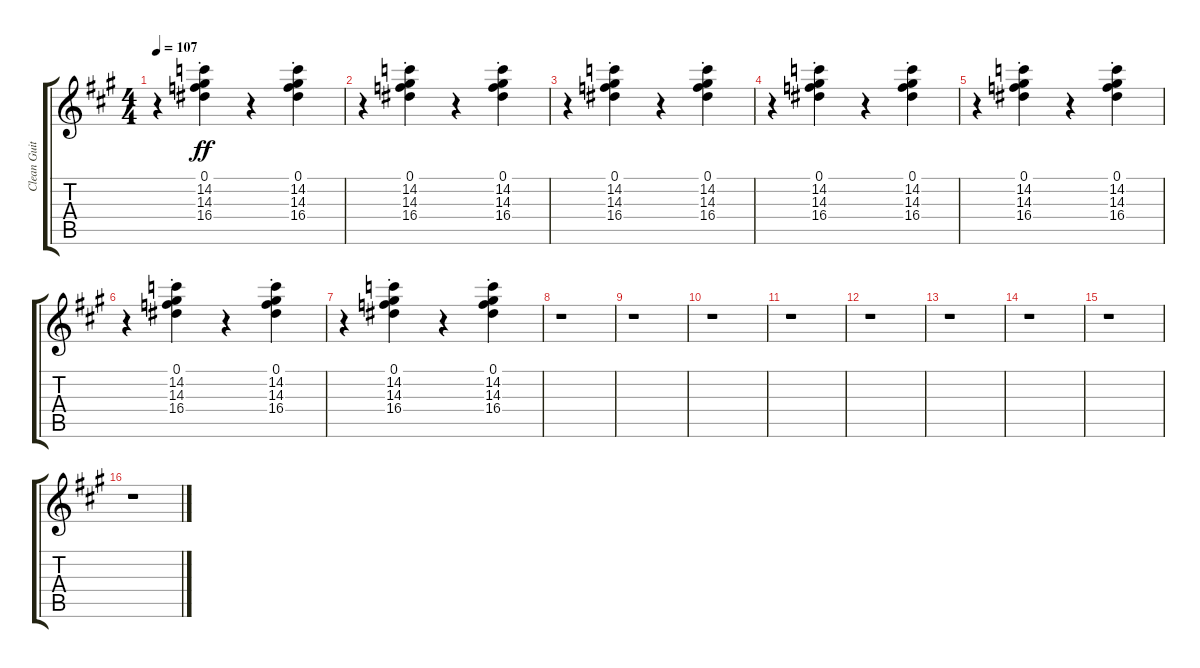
\track ("Clean Guitar" "Clean Guit") {instrument electricguitarjazz}
\staff {score tabs}
\tuning (Eb4 Bb3 Gb3 Db3 Ab2 Eb2) {hide}
\ts (4 4)
\tempo 107
\clef g2
\ks a
r.4{dy ff} (0.1{st} 14.2{st} 14.3{st} 16.4{st}).4 r.4 (0.1{st} 14.2{st} 14.3{st} 16.4{st}).4 |
r.4 (0.1{st} 14.2{st} 14.3{st} 16.4{st}).4 r.4 (0.1{st} 14.2{st} 14.3{st} 16.4{st}).4 |
r.4 (0.1{st} 14.2{st} 14.3{st} 16.4{st}).4 r.4 (0.1{st} 14.2{st} 14.3{st} 16.4{st}).4 |
r.4 (0.1{st} 14.2{st} 14.3{st} 16.4{st}).4 r.4 (0.1{st} 14.2{st} 14.3{st} 16.4{st}).4 |
r.4 (0.1{st} 14.2{st} 14.3{st} 16.4{st}).4 r.4 (0.1{st} 14.2{st} 14.3{st} 16.4{st}).4 |
r.4 (0.1{st} 14.2{st} 14.3{st} 16.4{st}).4 r.4 (0.1{st} 14.2{st} 14.3{st} 16.4{st}).4 |
r.4 (0.1{st} 14.2{st} 14.3{st} 16.4{st}).4 r.4 (0.1{st} 14.2{st} 14.3{st} 16.4{st}).4 |
r.1 |
r.1 |
r.1 |
r.1 |
r.1 |
r.1 |
r.1 |
r.1 |
r.1
